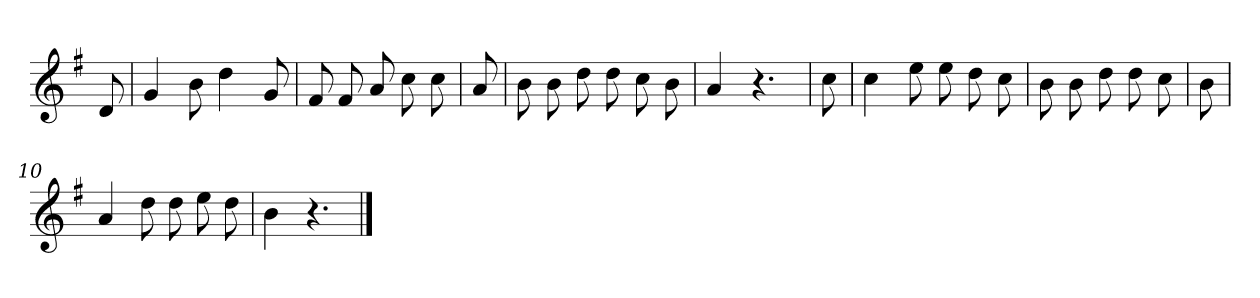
**kern
*part1
*staff1
*clefG2
*k[f#]
*G:
=
8d
=1
4g
8b
4dd
8g
=2
8f#
8f#
8a
8cc
8cc
=3
8a
=4
8b
8b
8dd
8dd
8cc
8b
=5
4a
4.r
=6
8cc
=7
4cc
8ee
8ee
8dd
8cc
=8
8b
8b
8dd
8dd
8cc
=9
8b
=10
4a
8dd
8dd
8ee
8dd
=11
4b
4.r
==
*-
